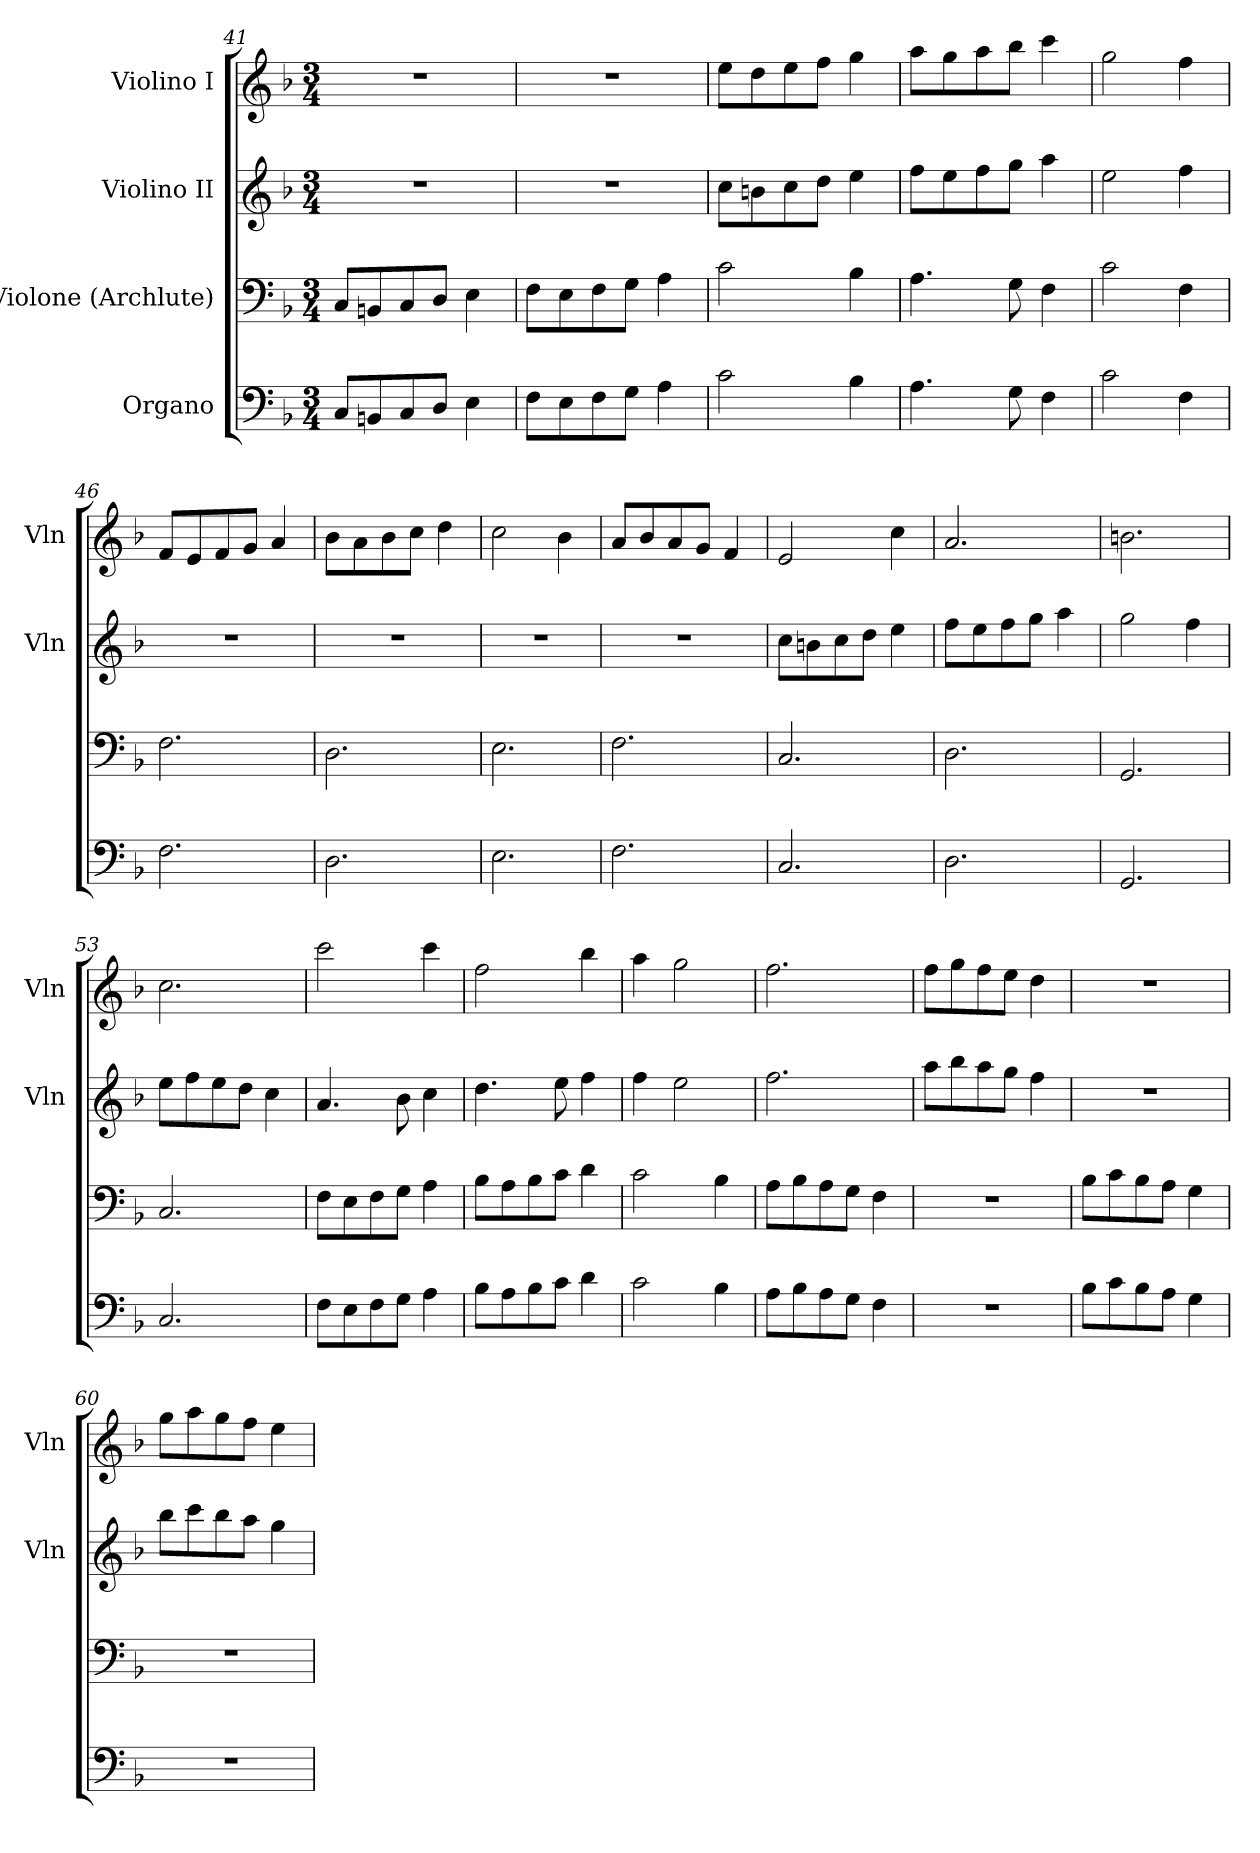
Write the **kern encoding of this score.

**kern	**kern	**kern	**kern
*part4	*part3	*part2	*part1
*staff4	*staff3	*staff2	*staff1
*I"Organo	*I"Violone (Archlute)	*I"Violino II	*I"Violino I
*	*	*I'Vln	*I'Vln
*clefF4	*clefF4	*clefG2	*clefG2
*k[b-]	*k[b-]	*k[b-]	*k[b-]
*F:	*F:	*F:	*F:
*M3/4	*M3/4	*M3/4	*M3/4
=41	=41	=41	=41
8C/L	8C/L	2.r	2.r
8BBn/	8BBn/	.	.
8C/	8C/	.	.
8D/J	8D/J	.	.
4E\	4E\	.	.
=42	=42	=42	=42
8F\L	8F\L	2.r	2.r
8E\	8E\	.	.
8F\	8F\	.	.
8G\J	8G\J	.	.
4A\	4A\	.	.
=43	=43	=43	=43
2c\	2c\	8cc\L	8ee\L
.	.	8bn\	8dd\
.	.	8cc\	8ee\
.	.	8dd\J	8ff\J
4B-\	4B-\	4ee\	4gg\
=44	=44	=44	=44
4.A\	4.A\	8ff\L	8aa\L
.	.	8ee\	8gg\
.	.	8ff\	8aa\
8G\	8G\	8gg\J	8bb-\J
4F\	4F\	4aa\	4ccc\
=45	=45	=45	=45
2c\	2c\	2ee\	2gg\
4F\	4F\	4ff\	4ff\
=46	=46	=46	=46
2.F\	2.F\	2.r	8f/L
.	.	.	8e/
.	.	.	8f/
.	.	.	8g/J
.	.	.	4a/
=47	=47	=47	=47
2.D\	2.D\	2.r	8b-\L
.	.	.	8a\
.	.	.	8b-\
.	.	.	8cc\J
.	.	.	4dd\
=48	=48	=48	=48
2.E\	2.E\	2.r	2cc\
.	.	.	4b-\
=49	=49	=49	=49
2.F\	2.F\	2.r	8a/L
.	.	.	8b-/
.	.	.	8a/
.	.	.	8g/J
.	.	.	4f/
=50	=50	=50	=50
2.C/	2.C/	8cc\L	2e/
.	.	8bn\	.
.	.	8cc\	.
.	.	8dd\J	.
.	.	4ee\	4cc\
=51	=51	=51	=51
2.D\	2.D\	8ff\L	2.a/
.	.	8ee\	.
.	.	8ff\	.
.	.	8gg\J	.
.	.	4aa\	.
=52	=52	=52	=52
2.GG/	2.GG/	2gg\	2.bn\
.	.	4ff\	.
=53	=53	=53	=53
2.C/	2.C/	8ee\L	2.cc\
.	.	8ff\	.
.	.	8ee\	.
.	.	8dd\J	.
.	.	4cc\	.
=54	=54	=54	=54
8F\L	8F\L	4.a/	2ccc\
8E\	8E\	.	.
8F\	8F\	.	.
8G\J	8G\J	8b-\	.
4A\	4A\	4cc\	4ccc\
=55	=55	=55	=55
8B-\L	8B-\L	4.dd\	2ff\
8A\	8A\	.	.
8B-\	8B-\	.	.
8c\J	8c\J	8ee\	.
4d\	4d\	4ff\	4bb-\
=56	=56	=56	=56
2c\	2c\	4ff\	4aa\
.	.	2ee\	2gg\
4B-\	4B-\	.	.
=57	=57	=57	=57
8A\L	8A\L	2.ff\	2.ff\
8B-\	8B-\	.	.
8A\	8A\	.	.
8G\J	8G\J	.	.
4F\	4F\	.	.
=58	=58	=58	=58
2.r	2.r	8aa\L	8ff\L
.	.	8bb-\	8gg\
.	.	8aa\	8ff\
.	.	8gg\J	8ee\J
.	.	4ff\	4dd\
=59	=59	=59	=59
8B-\L	8B-\L	2.r	2.r
8c\	8c\	.	.
8B-\	8B-\	.	.
8A\J	8A\J	.	.
4G\	4G\	.	.
=60	=60	=60	=60
2.r	2.r	8bb-\L	8gg\L
.	.	8ccc\	8aa\
.	.	8bb-\	8gg\
.	.	8aa\J	8ff\J
.	.	4gg\	4ee\
=	=	=	=
*-	*-	*-	*-
